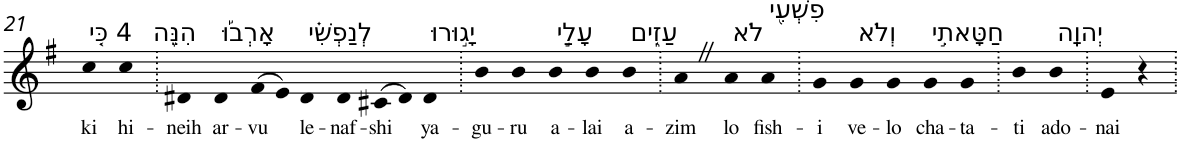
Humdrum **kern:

**kern	**text
*part1	*part1
*staff1	*staff1
*I"Piano	*
*I'Pno	*
!!LO:PB:g=z
*clefG2	*
*k[f#]	*
*G:	*
=21	=21
!LO:TX:a:t=4 כִּ֤י	!
!	!LO:LY:b
4cc	ki
!LO:TX:a:t=הִנֵּ֪ה	!
!	!LO:LY:b
4cc	hi-
=22.	=22.
!	!LO:LY:b
4d#X	-neih
!LO:TX:a:t=אָרְב֡וּ	!
!	!LO:LY:b
4d#	ar-
!	!LO:LY:b
(>8f#	-vu
8e)	.
!LO:TX:a:t=לְנַפְשִׁ֗י	!
!	!LO:LY:b
4d#	le-
!	!LO:LY:b
4d#	-naf-
!	!LO:LY:b
(>8c#X	-shi
8d#)	.
!LO:TX:a:t=יָג֣וּרוּ	!
!	!LO:LY:b
4d#	ya-
=23.	=23.
!	!LO:LY:b
4b	-gu-
!	!LO:LY:b
4b	-ru
!LO:TX:a:t=עָלַ֣י	!
!	!LO:LY:b
4b	a-
!	!LO:LY:b
4b	-lai
!LO:TX:a:t=עַזִ֑ים	!
!	!LO:LY:b
4b	a-
=24.	=24.
!	!LO:LY:b
4aZ	-zim
!LO:TX:a:t=לֹא	!
!	!LO:LY:b
4a	lo
!LO:TX:a:t=פִשְׁעִ֖י	!
!	!LO:LY:b
4a	fish-
=25.	=25.
!	!LO:LY:b
4g	-i
!LO:TX:a:t=וְלֹא	!
!	!LO:LY:b
4g	ve-
!	!LO:LY:b
4g	-lo
!LO:TX:a:t=חַטָּאתִ֣י	!
!	!LO:LY:b
4g	cha-
!	!LO:LY:b
4g	-ta-
=26.	=26.
!	!LO:LY:b
4b	-ti
!LO:TX:a:t=יְהוָֽה	!
!	!LO:LY:b
4b	ado-
=27.	=27.
!	!LO:LY:b
4e	-nai
4r	.
=.	=.
*-	*-
